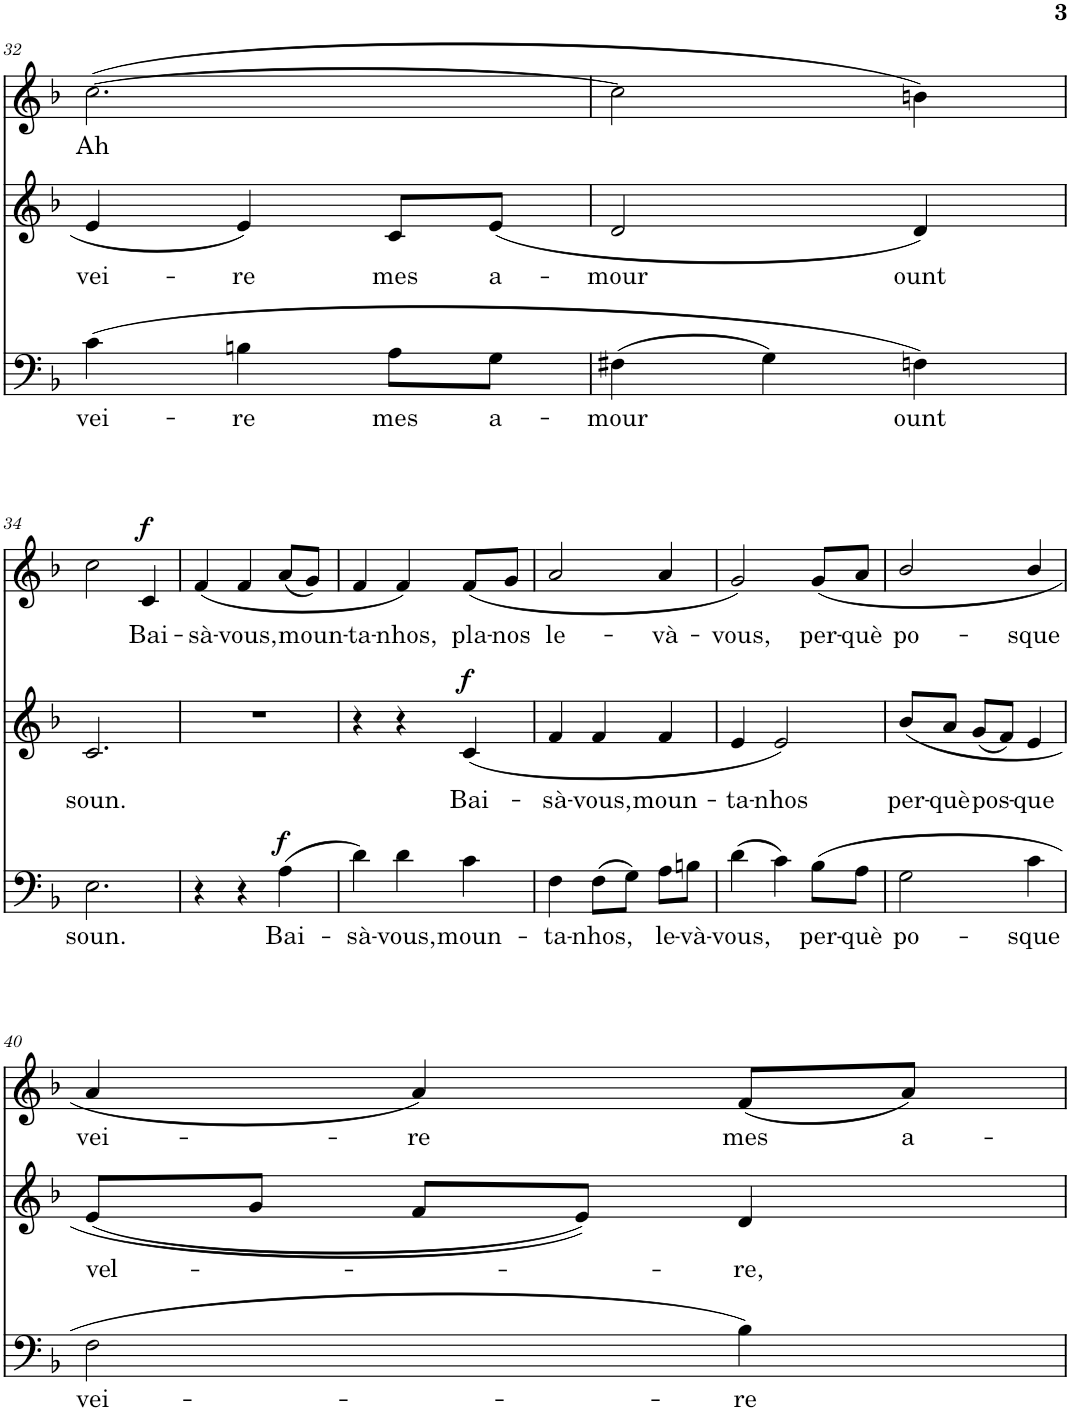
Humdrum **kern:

**kern	**text	**dynam	**kern	**text	**dynam	**kern	**text	**dynam
*part3	*part3	*part3	*part2	*part2	*part2	*part1	*part1	*part1
*staff3	*staff3	*staff3	*staff2	*staff2	*staff2	*staff1	*staff1	*staff1
*I"Piano	*	*	*I"Piano	*	*	*I"Piano	*	*
*I'Pno	*	*	*I'Pno	*	*	*I'Pno	*	*
!!LO:PB:g=z
*clefF4	*	*	*clefG2	*	*	*clefG2	*	*
*k[b-]	*	*	*k[b-]	*	*	*k[b-]	*	*
*M3/4	*	*	*M3/4	*	*	*M3/4	*	*
=32	=32	=32	=32	=32	=32	=32	=32	=32
!	!LO:LY:b	!	!	!LO:LY:b	!	!	!LO:LY:b	!
(4c\	vei-	.	4e/	vei-	.	([2.cc\	Ah	.
!	!LO:LY:b	!	!	!LO:LY:b	!	!	!	!
4Bn\	-re	.	4e/	-re	.	.	.	.
!	!LO:LY:b	!	!	!LO:LY:b	!	!	!	!
8A\L	mes	.	8c/L	mes	.	.	.	.
!	!LO:LY:b	!	!	!LO:LY:b	!	!	!	!
8G\J	a-	.	(8e/J	a-	.	.	.	.
=33	=33	=33	=33	=33	=33	=33	=33	=33
!	!LO:LY:b	!	!	!LO:LY:b	!	!	!	!
(4F#X\	-mour	.	2d/	-mour	.	2cc\]	.	.
4G\)	.	.	.	.	.	.	.	.
!	!LO:LY:b	!	!	!LO:LY:b	!	!	!	!
4Fn\)	ount	.	4d/)	ount	.	4bn\)	.	.
!!LO:LB:g=z
=34	=34	=34	=34	=34	=34	=34	=34	=34
!	!LO:LY:b	!	!	!LO:LY:b	!	!	!	!
2.E\	soun.	.	2.c/	soun.	.	2cc\	.	.
!	!	!	!	!	!	!	!LO:LY:b	!LO:DY:a
.	.	.	.	.	.	4c/	Bai-	f
=35	=35	=35	=35	=35	=35	=35	=35	=35
!	!	!	!	!	!	!	!LO:LY:b	!
4r	.	.	2.r	.	.	(4f/	-sà-	.
!	!	!	!	!	!	!	!LO:LY:b	!
4r	.	.	.	.	.	4f/	-vous,	.
!	!LO:LY:b	!LO:DY:a	!	!	!	!	!LO:LY:b	!
(4A\	Bai-	f	.	.	.	(8a/L	moun-	.
.	.	.	.	.	.	8g/J)	.	.
=36	=36	=36	=36	=36	=36	=36	=36	=36
!	!LO:LY:b	!	!	!	!	!	!LO:LY:b	!
4d\)	-sà-	.	4r	.	.	4f/	-ta-	.
!	!LO:LY:b	!	!	!	!	!	!LO:LY:b	!
4d\	-vous,	.	4r	.	.	4f/)	-nhos,	.
!	!LO:LY:b	!	!	!LO:LY:b	!LO:DY:a	!	!LO:LY:b	!
4c\	moun-	.	(4c/	Bai-	f	(8f/L	pla-	.
!	!	!	!	!	!	!	!LO:LY:b	!
.	.	.	.	.	.	8g/J	-nos	.
=37	=37	=37	=37	=37	=37	=37	=37	=37
!	!LO:LY:b	!	!	!LO:LY:b	!	!	!LO:LY:b	!
4F\	-ta-	.	4f/	-sà-	.	2a/	le-	.
!	!LO:LY:b	!	!	!LO:LY:b	!	!	!	!
(8F\L	-nhos,	.	4f/	-vous,	.	.	.	.
8G\J)	.	.	.	.	.	.	.	.
!	!LO:LY:b	!	!	!LO:LY:b	!	!	!LO:LY:b	!
8A\L	le-	.	4f/	moun-	.	4a/	-và-	.
!	!LO:LY:b	!	!	!	!	!	!	!
8Bn\J	-và-	.	.	.	.	.	.	.
=38	=38	=38	=38	=38	=38	=38	=38	=38
!	!LO:LY:b	!	!	!LO:LY:b	!	!	!LO:LY:b	!
(4d\	-vous,	.	4e/	-ta-	.	2g/)	-vous,	.
!	!	!	!	!LO:LY:b	!	!	!	!
4c\)	.	.	2e/)	-nhos	.	.	.	.
!	!LO:LY:b	!	!	!	!	!	!LO:LY:b	!
(8B-\L	per-	.	.	.	.	(8g/L	per-	.
!	!LO:LY:b	!	!	!	!	!	!LO:LY:b	!
8A\J	-què	.	.	.	.	8a/J	-què	.
=39	=39	=39	=39	=39	=39	=39	=39	=39
!	!LO:LY:b	!	!	!LO:LY:b	!	!	!LO:LY:b	!
2G\	po-	.	(8b-/L	per-	.	2b-/	po-	.
!	!	!	!	!LO:LY:b	!	!	!	!
.	.	.	8a/J	-què	.	.	.	.
!	!	!	!	!LO:LY:b	!	!	!	!
.	.	.	(8g/L	pos-	.	.	.	.
.	.	.	8f/J)	.	.	.	.	.
!	!LO:LY:b	!	!	!LO:LY:b	!	!	!LO:LY:b	!
4c\	-sque	.	4e/	-que	.	4b-/	-sque	.
!!LO:LB:g=z
=40	=40	=40	=40	=40	=40	=40	=40	=40
!	!LO:LY:b	!	!	!LO:LY:b	!	!	!LO:LY:b	!
2F\	vei-	.	(8e/L	vel-	.	4a/	vei-	.
.	.	.	8g/J	.	.	.	.	.
!	!	!	!	!	!	!	!LO:LY:b	!
.	.	.	8f/L	.	.	4a/)	-re	.
.	.	.	8e/J))	.	.	.	.	.
!	!LO:LY:b	!	!	!LO:LY:b	!	!	!LO:LY:b	!
4B-\)	-re	.	4d/	-re,	.	(8f/L	mes	.
!	!	!	!	!	!	!	!LO:LY:b	!
.	.	.	.	.	.	8a/J)	a-	.
=	=	=	=	=	=	=	=	=
*-	*-	*-	*-	*-	*-	*-	*-	*-
